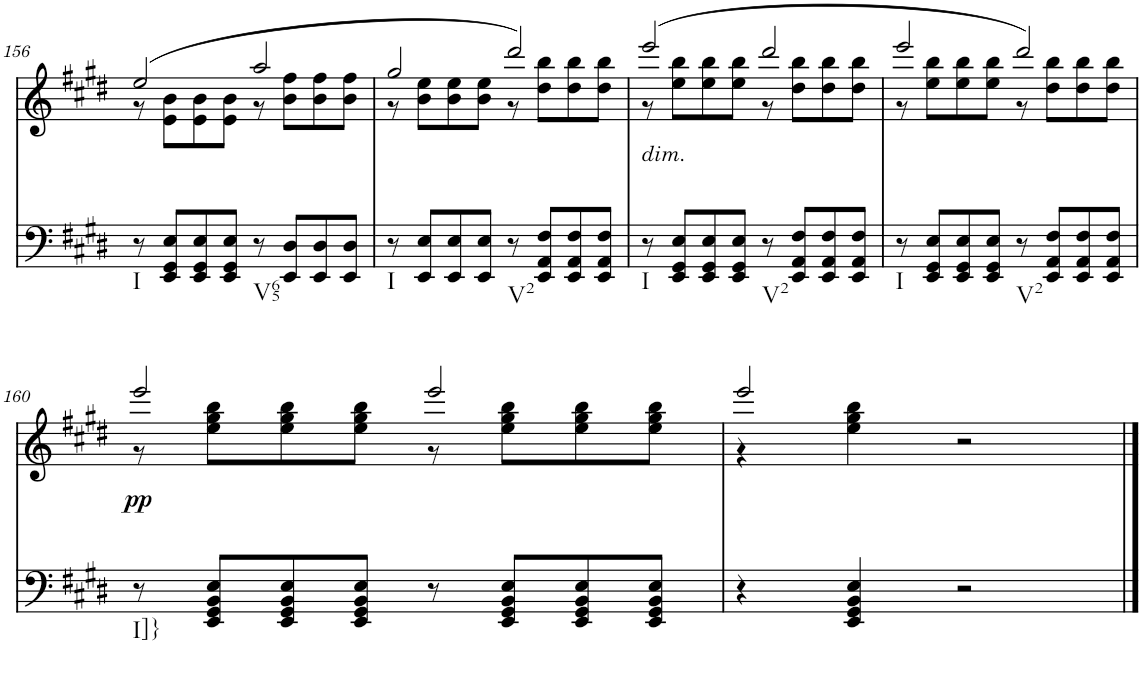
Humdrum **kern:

**kern	**kern	**text	**dynam
*part2	*part1	*part1	*part1
*staff2	*staff1	*staff1	*staff1
*I"piano	*I"piano	*	*
*I'Pno	*I'Pno	*	*
!!LO:PB:g=z
*clefF4	*clefG2	*	*
*k[f#c#g#d#]	*k[f#c#g#d#]	*	*
*E:	*E:	*	*
*M4/4	*M4/4	*	*
=156	=156	=156	=156
*	*^	*	*
!LO:TX:b:t=I	!	!	!	!
8r	(2ee/	8r	.	.
8EE/ 8GG#/ 8E/L	.	8e\ 8b\L	.	.
8EE/ 8GG#/ 8E/	.	8e\ 8b\	.	.
8EE/ 8GG#/ 8E/J	.	8e\ 8b\J	.	.
!LO:TX:b:t=V65	!	!	!	!
8r	2aa/	8r	.	.
8EE/ 8D#/L	.	8b\ 8ff#\L	.	.
8EE/ 8D#/	.	8b\ 8ff#\	.	.
8EE/ 8D#/J	.	8b\ 8ff#\J	.	.
=157	=157	=157	=157	=157
!LO:TX:b:t=I	!	!	!	!
8r	2gg#/	8r	.	.
8EE/ 8E/L	.	8b\ 8ee\L	.	.
8EE/ 8E/	.	8b\ 8ee\	.	.
8EE/ 8E/J	.	8b\ 8ee\J	.	.
!LO:TX:b:t=V2	!	!	!	!
8r	2ddd#/)	8r	.	.
8EE/ 8AA/ 8F#/L	.	8dd#\ 8bb\L	.	.
8EE/ 8AA/ 8F#/	.	8dd#\ 8bb\	.	.
8EE/ 8AA/ 8F#/J	.	8dd#\ 8bb\J	.	.
=158	=158	=158	=158	=158
!	!LO:TX:b:i:t=dim.	!	!	!
!LO:TX:b:t=I	!	!	!	!
!	!	!	!LO:LY:b	!
8r	(2eee/	8r	>	.
8EE/ 8GG#/ 8E/L	.	8ee\ 8bb\L	.	.
8EE/ 8GG#/ 8E/	.	8ee\ 8bb\	.	.
8EE/ 8GG#/ 8E/J	.	8ee\ 8bb\J	.	.
!LO:TX:b:t=V2	!	!	!	!
8r	2ddd#/	8r	.	.
8EE/ 8AA/ 8F#/L	.	8dd#\ 8bb\L	.	.
8EE/ 8AA/ 8F#/	.	8dd#\ 8bb\	.	.
8EE/ 8AA/ 8F#/J	.	8dd#\ 8bb\J	.	.
=159	=159	=159	=159	=159
!LO:TX:b:t=I	!	!	!	!
8r	2eee/	8r	.	.
8EE/ 8GG#/ 8E/L	.	8ee\ 8bb\L	.	.
8EE/ 8GG#/ 8E/	.	8ee\ 8bb\	.	.
8EE/ 8GG#/ 8E/J	.	8ee\ 8bb\J	.	.
!LO:TX:b:t=V2	!	!	!	!
8r	2ddd#/)	8r	.	.
8EE/ 8AA/ 8F#/L	.	8dd#\ 8bb\L	.	.
8EE/ 8AA/ 8F#/	.	8dd#\ 8bb\	.	.
8EE/ 8AA/ 8F#/J	.	8dd#\ 8bb\J	.	.
!!LO:LB:g=z	!!
=160	=160	=160	=160	=160
!LO:TX:b:t=I]}	!	!	!	!
!	!	!	!LO:LY:b	!LO:DY:b
8r	2eee/	8r	pp	pp
8EE/ 8GG#/ 8BB/ 8E/L	.	8ee\ 8gg#\ 8bb\L	.	.
8EE/ 8GG#/ 8BB/ 8E/	.	8ee\ 8gg#\ 8bb\	.	.
8EE/ 8GG#/ 8BB/ 8E/J	.	8ee\ 8gg#\ 8bb\J	.	.
8r	2eee/	8r	.	.
8EE/ 8GG#/ 8BB/ 8E/L	.	8ee\ 8gg#\ 8bb\L	.	.
8EE/ 8GG#/ 8BB/ 8E/	.	8ee\ 8gg#\ 8bb\	.	.
8EE/ 8GG#/ 8BB/ 8E/J	.	8ee\ 8gg#\ 8bb\J	.	.
=161	=161	=161	=161	=161
4r	2eee/	4r	.	.
4EE/ 4GG#/ 4BB/ 4E/	.	4ee\ 4gg#\ 4bb\	.	.
2r	2r	2ryy	.	.
*	*v	*v	*	*
==	==	==	==
*-	*-	*-	*-
